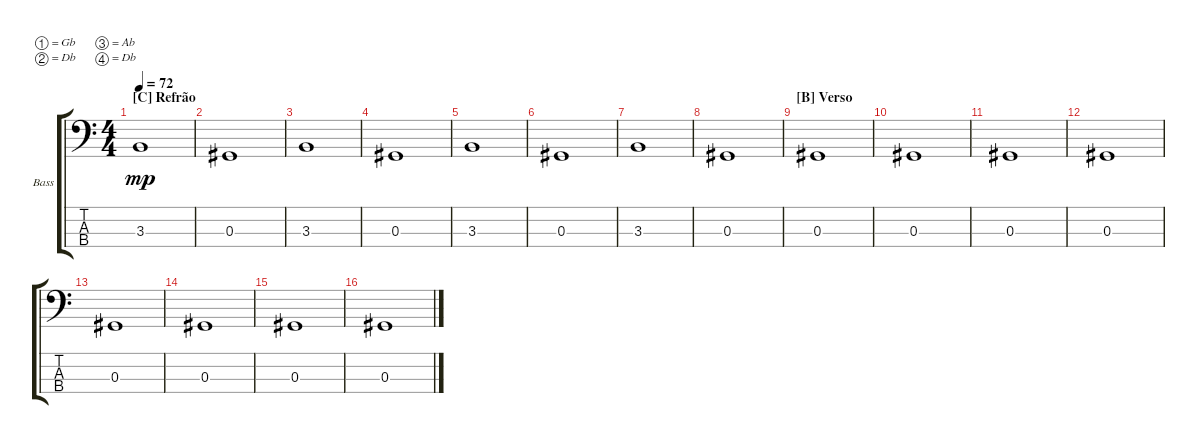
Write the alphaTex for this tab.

\defaultSystemsLayout 4
\bracketExtendMode groupsimilarinstruments
\firstSystemTrackNameOrientation horizontal
\otherSystemsTrackNameOrientation horizontal
\track ("Bass" "Bass") {multiBarRest instrument electricbassfinger}
\staff {score tabs}
\tuning (Gb2 Db2 Ab1 Db1)
\ts (4 4)
\section ("C" "Refrão")
\tempo 72
\clef f4
\ks c
3.3.1{dy mp} |
0.3.1 |
3.3.1 |
0.3.1 |
3.3.1 |
0.3.1 |
3.3.1 |
0.3.1 |
\section ("B" "Verso")
0.3.1 |
0.3.1 |
0.3.1 |
0.3.1 |
0.3.1 |
0.3.1 |
0.3.1 |
0.3.1
